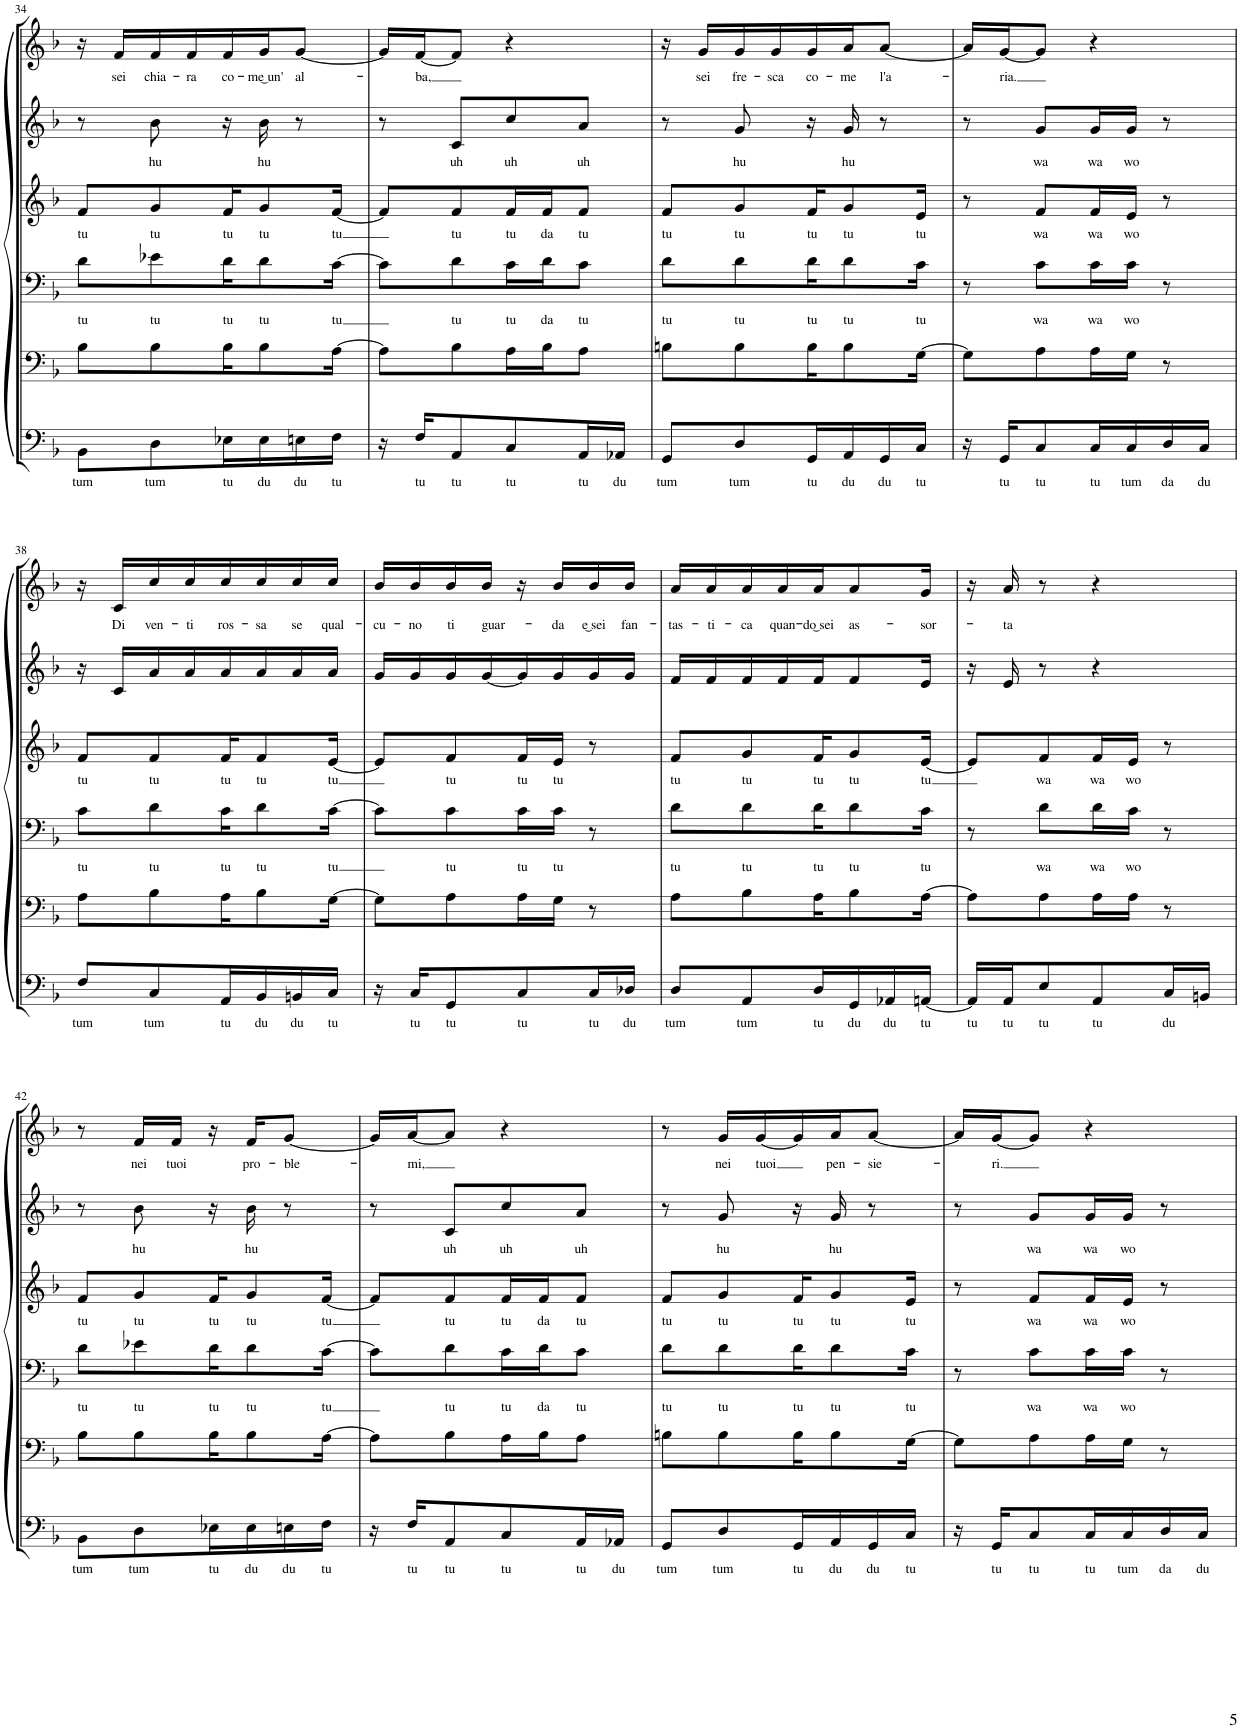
**kern	**text	**kern	**kern	**text	**kern	**text	**kern	**text	**kern	**text
*part6	*part6	*part5	*part4	*part4	*part3	*part3	*part2	*part2	*part1	*part1
*staff6	*staff6	*staff5	*staff4	*staff4	*staff3	*staff3	*staff2	*staff2	*staff1	*staff1
*I"B	*	*I"T2	*I"T1	*	*I"C	*	*I"Ms	*	*I"S	*
!!LO:PB:g=z
*clefF4	*	*clefF4	*clefF4	*	*clefG2	*	*clefG2	*	*clefG2	*
*k[b-]	*	*k[b-]	*k[b-]	*	*k[b-]	*	*k[b-]	*	*k[b-]	*
*M4/8	*	*M4/8	*M4/8	*	*M4/8	*	*M4/8	*	*M4/8	*
=34	=34	=34	=34	=34	=34	=34	=34	=34	=34	=34
!	!LO:LY:b	!	!	!LO:LY:b	!	!LO:LY:b	!	!	!	!
8BB-\L	tum	8B-\L	8d\L	tu	8f/L	tu	8r	.	16r	.
!	!	!	!	!	!	!	!	!	!	!LO:LY:b
.	.	.	.	.	.	.	.	.	16f/LL	sei
!	!LO:LY:b	!	!	!LO:LY:b	!	!LO:LY:b	!	!LO:LY:b	!	!LO:LY:b
8D\	tum	8B-\	8e-X\	tu	8g/	tu	8b-\	hu	16f/	chia-
!	!	!	!	!	!	!	!	!	!	!LO:LY:b
.	.	.	.	.	.	.	.	.	16f/	-ra
!	!LO:LY:b	!	!	!LO:LY:b	!	!LO:LY:b	!	!	!	!LO:LY:b
16E-X\L	tu	16B-\K	16d\K	tu	16f/K	tu	16r	.	16f/	co-
!	!LO:LY:b	!	!	!LO:LY:b	!	!LO:LY:b	!	!LO:LY:b	!	!LO:LY:b
16E-\	du	8B-\	8d\	tu	8g/	tu	16b-\	hu	16g/J	-me͜ un'
!	!LO:LY:b	!	!	!	!	!	!	!	!	!LO:LY:b
16En\	du	.	.	.	.	.	8r	.	[8g/J	al-
!	!LO:LY:b	!	!	!LO:LY:b	!	!LO:LY:b	!	!	!	!
16F\JJ	tu	[16A\Jk	[16c\Jk	tu	[16f/Jk	tu	.	.	.	.
=35	=35	=35	=35	=35	=35	=35	=35	=35	=35	=35
16r	.	8A\L]	8c\L]	.	8f/L]	.	8r	.	16g/LL]	.
!	!LO:LY:b	!	!	!	!	!	!	!	!	!LO:LY:b
16F/KL	tu	.	.	.	.	.	.	.	[16f/J	-ba,
!	!LO:LY:b	!	!	!LO:LY:b	!	!LO:LY:b	!	!LO:LY:b	!	!
8AA/	tu	8B-\	8d\	tu	8f/	tu	8c/L	uh	8f/J]	.
!	!LO:LY:b	!	!	!LO:LY:b	!	!LO:LY:b	!	!LO:LY:b	!	!
8C/	tu	16A\L	16c\L	tu	16f/L	tu	8cc/	uh	4r	.
!	!	!	!	!LO:LY:b	!	!LO:LY:b	!	!	!	!
.	.	16B-\J	16d\J	da	16f/J	da	.	.	.	.
!	!LO:LY:b	!	!	!LO:LY:b	!	!LO:LY:b	!	!LO:LY:b	!	!
16AA/L	tu	8A\J	8c\J	tu	8f/J	tu	8a/J	uh	.	.
!	!LO:LY:b	!	!	!	!	!	!	!	!	!
16AA-X/JJ	du	.	.	.	.	.	.	.	.	.
=36	=36	=36	=36	=36	=36	=36	=36	=36	=36	=36
!	!LO:LY:b	!	!	!LO:LY:b	!	!LO:LY:b	!	!	!	!
8GG/L	tum	8Bn\L	8d\L	tu	8f/L	tu	8r	.	16r	.
!	!	!	!	!	!	!	!	!	!	!LO:LY:b
.	.	.	.	.	.	.	.	.	16g/LL	sei
!	!LO:LY:b	!	!	!LO:LY:b	!	!LO:LY:b	!	!LO:LY:b	!	!LO:LY:b
8D/	tum	8B\	8d\	tu	8g/	tu	8g/	hu	16g/	fre-
!	!	!	!	!	!	!	!	!	!	!LO:LY:b
.	.	.	.	.	.	.	.	.	16g/	-sca
!	!LO:LY:b	!	!	!LO:LY:b	!	!LO:LY:b	!	!	!	!LO:LY:b
16GG/L	tu	16B\K	16d\K	tu	16f/K	tu	16r	.	16g/	co-
!	!LO:LY:b	!	!	!LO:LY:b	!	!LO:LY:b	!	!LO:LY:b	!	!LO:LY:b
16AA/	du	8B\	8d\	tu	8g/	tu	16g/	hu	16a/J	-me
!	!LO:LY:b	!	!	!	!	!	!	!	!	!LO:LY:b
16GG/	du	.	.	.	.	.	8r	.	[8a/J	l'a-
!	!LO:LY:b	!	!	!LO:LY:b	!	!LO:LY:b	!	!	!	!
16C/JJ	tu	[16G\Jk	16c\Jk	tu	16e/Jk	tu	.	.	.	.
=37	=37	=37	=37	=37	=37	=37	=37	=37	=37	=37
16r	.	8G\L]	8r	.	8r	.	8r	.	16a/LL]	.
!	!LO:LY:b	!	!	!	!	!	!	!	!	!LO:LY:b
16GG/KL	tu	.	.	.	.	.	.	.	[16g/J	-ria.
!	!LO:LY:b	!	!	!LO:LY:b	!	!LO:LY:b	!	!LO:LY:b	!	!
8C/	tu	8A\	8c\L	wa	8f/L	wa	8g/L	wa	8g/J]	.
!	!LO:LY:b	!	!	!LO:LY:b	!	!LO:LY:b	!	!LO:LY:b	!	!
16C/L	tu	16A\L	16c\L	wa	16f/L	wa	16g/L	wa	4r	.
!	!LO:LY:b	!	!	!LO:LY:b	!	!LO:LY:b	!	!LO:LY:b	!	!
16C/	tum	16G\JJ	16c\JJ	wo	16e/JJ	wo	16g/JJ	wo	.	.
!	!LO:LY:b	!	!	!	!	!	!	!	!	!
16D/	da	8r	8r	.	8r	.	8r	.	.	.
!	!LO:LY:b	!	!	!	!	!	!	!	!	!
16C/JJ	du	.	.	.	.	.	.	.	.	.
!!LO:LB:g=z
=38	=38	=38	=38	=38	=38	=38	=38	=38	=38	=38
!	!LO:LY:b	!	!	!LO:LY:b	!	!LO:LY:b	!	!	!	!
8F/L	tum	8A\L	8c\L	tu	8f/L	tu	16r	.	16r	.
!	!	!	!	!	!	!	!	!	!	!LO:LY:b
.	.	.	.	.	.	.	16c/LL	.	16c/LL	Di
!	!LO:LY:b	!	!	!LO:LY:b	!	!LO:LY:b	!	!	!	!LO:LY:b
8C/	tum	8B-\	8d\	tu	8f/	tu	16a/	.	16cc/	-ven-
!	!	!	!	!	!	!	!	!	!	!LO:LY:b
.	.	.	.	.	.	.	16a/	.	16cc/	-ti
!	!LO:LY:b	!	!	!LO:LY:b	!	!LO:LY:b	!	!	!	!LO:LY:b
16AA/L	tu	16A\K	16c\K	tu	16f/K	tu	16a/	.	16cc/	ros-
!	!LO:LY:b	!	!	!LO:LY:b	!	!LO:LY:b	!	!	!	!LO:LY:b
16BB-/	du	8B-\	8d\	tu	8f/	tu	16a/	.	16cc/	-sa
!	!LO:LY:b	!	!	!	!	!	!	!	!	!LO:LY:b
16BBn/	du	.	.	.	.	.	16a/	.	16cc/	se
!	!LO:LY:b	!	!	!LO:LY:b	!	!LO:LY:b	!	!	!	!LO:LY:b
16C/JJ	tu	[16G\Jk	[16c\Jk	tu	[16e/Jk	tu	16a/JJ	.	16cc/JJ	qual-
=39	=39	=39	=39	=39	=39	=39	=39	=39	=39	=39
!	!	!	!	!	!	!	!	!	!	!LO:LY:b
16r	.	8G\L]	8c\L]	.	8e/L]	.	16g/LL	.	16b-/LL	-cu-
!	!LO:LY:b	!	!	!	!	!	!	!	!	!LO:LY:b
16C/KL	tu	.	.	.	.	.	16g/	.	16b-/	-no
!	!LO:LY:b	!	!	!LO:LY:b	!	!LO:LY:b	!	!	!	!LO:LY:b
8GG/	tu	8A\	8c\	tu	8f/	tu	16g/	.	16b-/	ti
!	!	!	!	!	!	!	!	!	!	!LO:LY:b
.	.	.	.	.	.	.	[16g/	.	16b-/JJ	guar-
!	!LO:LY:b	!	!	!LO:LY:b	!	!LO:LY:b	!	!	!	!
8C/	tu	16A\L	16c\L	tu	16f/L	tu	16g/]	.	16r	.
!	!	!	!	!LO:LY:b	!	!LO:LY:b	!	!	!	!LO:LY:b
.	.	16G\JJ	16c\JJ	tu	16e/JJ	tu	16g/	.	16b-/LL	-da
!	!LO:LY:b	!	!	!	!	!	!	!	!	!LO:LY:b
16C/L	tu	8r	8r	.	8r	.	16g/	.	16b-/	e͜ sei
!	!LO:LY:b	!	!	!	!	!	!	!	!	!LO:LY:b
16D-X/JJ	du	.	.	.	.	.	16g/JJ	.	16b-/JJ	fan-
=40	=40	=40	=40	=40	=40	=40	=40	=40	=40	=40
!	!LO:LY:b	!	!	!LO:LY:b	!	!LO:LY:b	!	!	!	!LO:LY:b
8D/L	tum	8A\L	8d\L	tu	8f/L	tu	16f/LL	.	16a/LL	-tas-
!	!	!	!	!	!	!	!	!	!	!LO:LY:b
.	.	.	.	.	.	.	16f/	.	16a/	-ti-
!	!LO:LY:b	!	!	!LO:LY:b	!	!LO:LY:b	!	!	!	!LO:LY:b
8AA/	tum	8B-\	8d\	tu	8g/	tu	16f/	.	16a/	-ca
!	!	!	!	!	!	!	!	!	!	!LO:LY:b
.	.	.	.	.	.	.	16f/	.	16a/	quan-
!	!LO:LY:b	!	!	!LO:LY:b	!	!LO:LY:b	!	!	!	!LO:LY:b
16D/L	tu	16A\K	16d\K	tu	16f/K	tu	16f/J	.	16a/J	-do͜ sei
!	!LO:LY:b	!	!	!LO:LY:b	!	!LO:LY:b	!	!	!	!LO:LY:b
16GG/	du	8B-\	8d\	tu	8g/	tu	8f/	.	8a/	as-
!	!LO:LY:b	!	!	!	!	!	!	!	!	!
16AA-X/	du	.	.	.	.	.	.	.	.	.
!	!LO:LY:b	!	!	!LO:LY:b	!	!LO:LY:b	!	!	!	!LO:LY:b
[16AAn/JJ	tu	[16A\Jk	16c\Jk	tu	[16e/Jk	tu	16e/Jk	.	16g/Jk	-sor-
=41	=41	=41	=41	=41	=41	=41	=41	=41	=41	=41
!	!LO:LY:b	!	!	!	!	!	!	!	!	!
16AA/LL]	tu	8A\L]	8r	.	8e/L]	.	16r	.	16r	.
!	!LO:LY:b	!	!	!	!	!	!	!	!	!LO:LY:b
16AA/J	tu	.	.	.	.	.	16e/	.	16a/	-ta
!	!LO:LY:b	!	!	!LO:LY:b	!	!LO:LY:b	!	!	!	!
8E/	tu	8A\	8d\L	wa	8f/	wa	8r	.	8r	.
!	!LO:LY:b	!	!	!LO:LY:b	!	!LO:LY:b	!	!	!	!
8AA/	tu	16A\L	16d\L	wa	16f/L	wa	4r	.	4r	.
!	!	!	!	!LO:LY:b	!	!LO:LY:b	!	!	!	!
.	.	16A\JJ	16c\JJ	wo	16e/JJ	wo	.	.	.	.
!	!LO:LY:b	!	!	!	!	!	!	!	!	!
16C/L	du	8r	8r	.	8r	.	.	.	.	.
16BBn/JJ	.	.	.	.	.	.	.	.	.	.
!!LO:LB:g=z
=42	=42	=42	=42	=42	=42	=42	=42	=42	=42	=42
!	!LO:LY:b	!	!	!LO:LY:b	!	!LO:LY:b	!	!	!	!
8BB-\L	tum	8B-\L	8d\L	tu	8f/L	tu	8r	.	8r	.
!	!LO:LY:b	!	!	!LO:LY:b	!	!LO:LY:b	!	!LO:LY:b	!	!LO:LY:b
8D\	tum	8B-\	8e-X\	tu	8g/	tu	8b-\	hu	16f/LL	nei
!	!	!	!	!	!	!	!	!	!	!LO:LY:b
.	.	.	.	.	.	.	.	.	16f/JJ	tuoi
!	!LO:LY:b	!	!	!LO:LY:b	!	!LO:LY:b	!	!	!	!
16E-X\L	tu	16B-\K	16d\K	tu	16f/K	tu	16r	.	16r	.
!	!LO:LY:b	!	!	!LO:LY:b	!	!LO:LY:b	!	!LO:LY:b	!	!LO:LY:b
16E-\	du	8B-\	8d\	tu	8g/	tu	16b-\	hu	16f/KL	pro-
!	!LO:LY:b	!	!	!	!	!	!	!	!	!LO:LY:b
16En\	du	.	.	.	.	.	8r	.	[8g/J	-ble-
!	!LO:LY:b	!	!	!LO:LY:b	!	!LO:LY:b	!	!	!	!
16F\JJ	tu	[16A\Jk	[16c\Jk	tu	[16f/Jk	tu	.	.	.	.
=43	=43	=43	=43	=43	=43	=43	=43	=43	=43	=43
16r	.	8A\L]	8c\L]	.	8f/L]	.	8r	.	16g/LL]	.
!	!LO:LY:b	!	!	!	!	!	!	!	!	!LO:LY:b
16F/KL	tu	.	.	.	.	.	.	.	[16a/J	-mi,
!	!LO:LY:b	!	!	!LO:LY:b	!	!LO:LY:b	!	!LO:LY:b	!	!
8AA/	tu	8B-\	8d\	tu	8f/	tu	8c/L	uh	8a/J]	.
!	!LO:LY:b	!	!	!LO:LY:b	!	!LO:LY:b	!	!LO:LY:b	!	!
8C/	tu	16A\L	16c\L	tu	16f/L	tu	8cc/	uh	4r	.
!	!	!	!	!LO:LY:b	!	!LO:LY:b	!	!	!	!
.	.	16B-\J	16d\J	da	16f/J	da	.	.	.	.
!	!LO:LY:b	!	!	!LO:LY:b	!	!LO:LY:b	!	!LO:LY:b	!	!
16AA/L	tu	8A\J	8c\J	tu	8f/J	tu	8a/J	uh	.	.
!	!LO:LY:b	!	!	!	!	!	!	!	!	!
16AA-X/JJ	du	.	.	.	.	.	.	.	.	.
=44	=44	=44	=44	=44	=44	=44	=44	=44	=44	=44
!	!LO:LY:b	!	!	!LO:LY:b	!	!LO:LY:b	!	!	!	!
8GG/L	tum	8Bn\L	8d\L	tu	8f/L	tu	8r	.	8r	.
!	!LO:LY:b	!	!	!LO:LY:b	!	!LO:LY:b	!	!LO:LY:b	!	!LO:LY:b
8D/	tum	8B\	8d\	tu	8g/	tu	8g/	hu	16g/LL	nei
!	!	!	!	!	!	!	!	!	!	!LO:LY:b
.	.	.	.	.	.	.	.	.	[16g/	tuoi
!	!LO:LY:b	!	!	!LO:LY:b	!	!LO:LY:b	!	!	!	!
16GG/L	tu	16B\K	16d\K	tu	16f/K	tu	16r	.	16g/]	.
!	!LO:LY:b	!	!	!LO:LY:b	!	!LO:LY:b	!	!LO:LY:b	!	!LO:LY:b
16AA/	du	8B\	8d\	tu	8g/	tu	16g/	hu	16a/J	pen-
!	!LO:LY:b	!	!	!	!	!	!	!	!	!LO:LY:b
16GG/	du	.	.	.	.	.	8r	.	[8a/J	-sie-
!	!LO:LY:b	!	!	!LO:LY:b	!	!LO:LY:b	!	!	!	!
16C/JJ	tu	[16G\Jk	16c\Jk	tu	16e/Jk	tu	.	.	.	.
=45	=45	=45	=45	=45	=45	=45	=45	=45	=45	=45
16r	.	8G\L]	8r	.	8r	.	8r	.	16a/LL]	.
!	!LO:LY:b	!	!	!	!	!	!	!	!	!LO:LY:b
16GG/KL	tu	.	.	.	.	.	.	.	[16g/J	-ri.
!	!LO:LY:b	!	!	!LO:LY:b	!	!LO:LY:b	!	!LO:LY:b	!	!
8C/	tu	8A\	8c\L	wa	8f/L	wa	8g/L	wa	8g/J]	.
!	!LO:LY:b	!	!	!LO:LY:b	!	!LO:LY:b	!	!LO:LY:b	!	!
16C/L	tu	16A\L	16c\L	wa	16f/L	wa	16g/L	wa	4r	.
!	!LO:LY:b	!	!	!LO:LY:b	!	!LO:LY:b	!	!LO:LY:b	!	!
16C/	tum	16G\JJ	16c\JJ	wo	16e/JJ	wo	16g/JJ	wo	.	.
!	!LO:LY:b	!	!	!	!	!	!	!	!	!
16D/	da	8r	8r	.	8r	.	8r	.	.	.
!	!LO:LY:b	!	!	!	!	!	!	!	!	!
16C/JJ	du	.	.	.	.	.	.	.	.	.
=	=	=	=	=	=	=	=	=	=	=
*-	*-	*-	*-	*-	*-	*-	*-	*-	*-	*-
